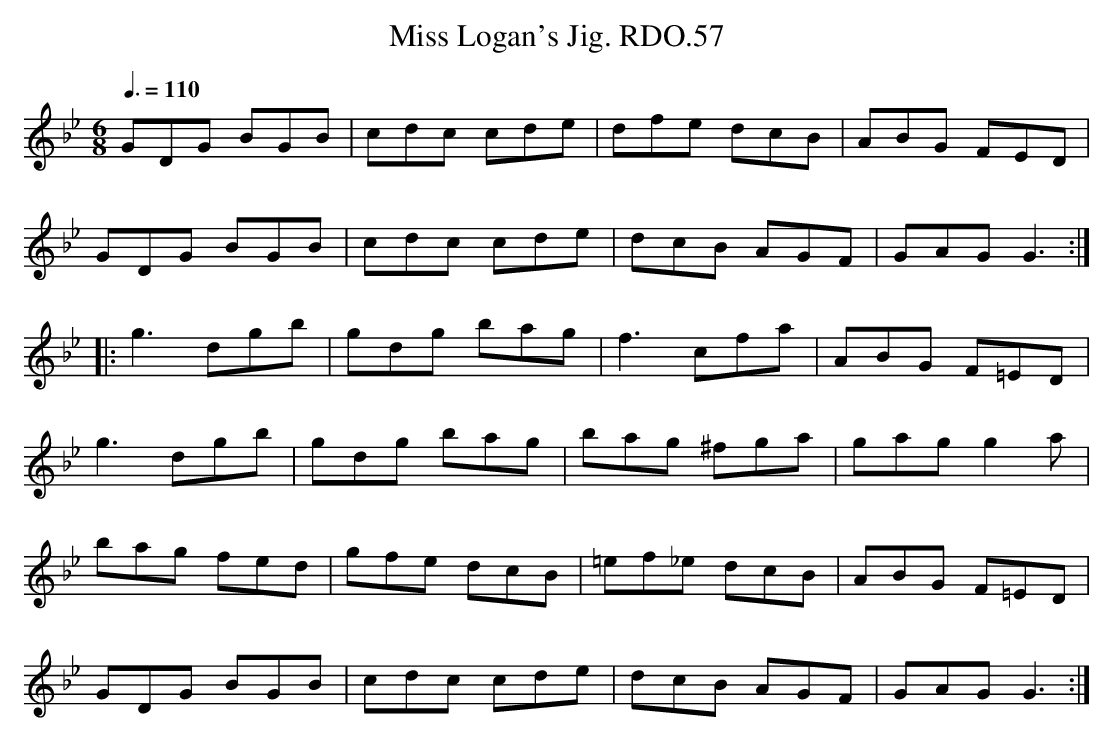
X:1
T:Miss Logan's Jig. RDO.57
M:6/8
L:1/8
Q:3/8=110
K:Gm
GDG BGB|cdc cde|dfe dcB|ABG FED|
GDG BGB|cdc cde|dcB AGF|GAG G3:|
|:g3 dgb|gdg bag|f3cfa|ABG F=ED|
g3 dgb|gdg bag|bag ^fga|gag g2a|
bag fed|gfe dcB|=ef_e dcB|ABG F=ED|
GDG BGB|cdc cde|dcB AGF|GAG G3:|
